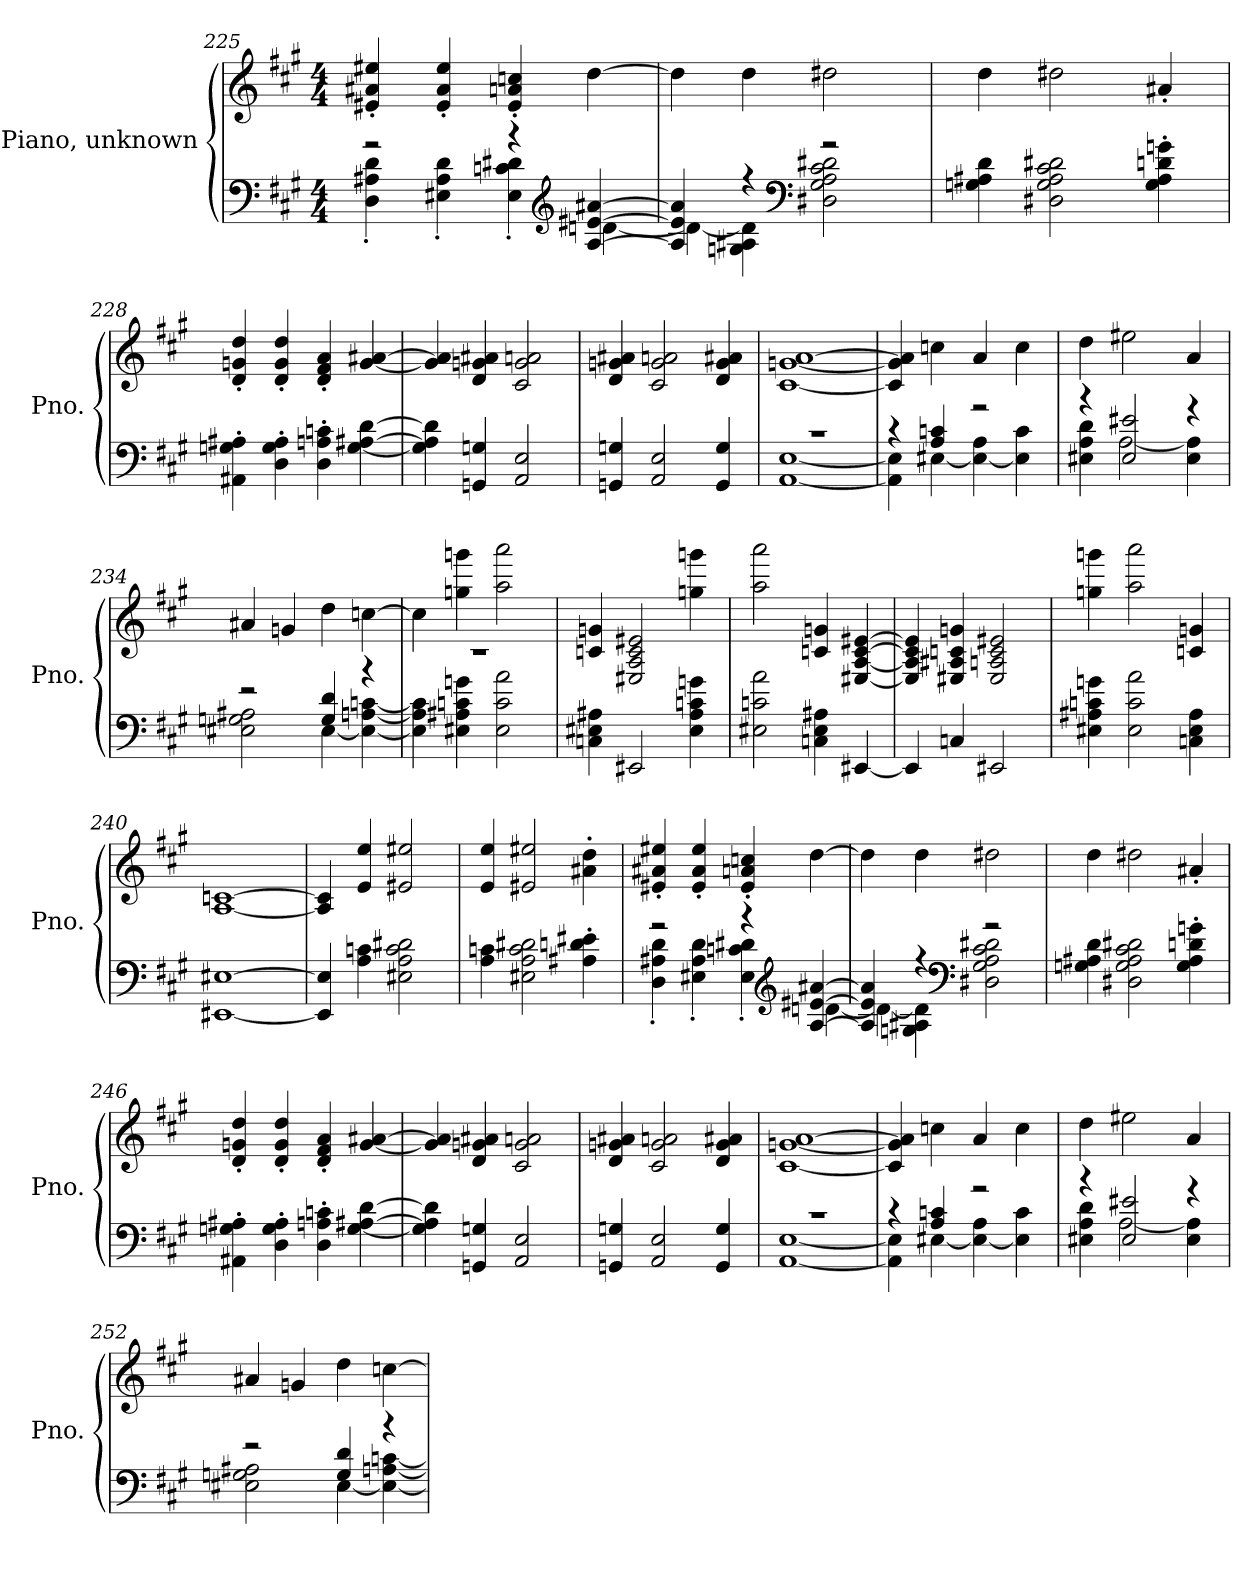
**kern	**kern
*part1	*part1
*staff2	*staff1
*I"Piano, unknown	*
*I'Pno.	*
!!LO:LB:g=z
*clefF4	*clefG2
*k[f#c#g#]	*k[f#c#g#]
*M4/4	*M4/4
=225	=225
*^	*
2r	4D\' 4A#X\' 4d\'	4e#X/' 4a#X/' 4ee#X/'
.	4E#X\' 4A#\' 4d\'	4e#/' 4a#/' 4ee#/'
4r	4E#\' 4cn\' 4d#X\'	4e#/' 4an/' 4ccn/'
*clefG2	*	*
[4A#/ [4e#X/ [4a#X/	[4dn\	[4dd\
=226	=226	=226
4A#/] 4e#/] 4a#/]	4d\_	4dd\]
4r	4Gn\ 4A#X\ 4d\]	4dd\
*clefF4	*	*
2r	2D#X\ 2G\ 2A#\ 2c#\ 2d#X\	2dd#X\
*v	*v	*
=227	=227
4Gn\ 4A#X\ 4d\	4dd\
2D#X\ 2G\ 2A#\ 2c#\ 2d#X\	2dd#X\
4G\' 4A#\' 4dn\' 4gn\'	4a#X'/
=228	=228
4AA#X\' 4Gn\' 4A#X\'	4d/' 4gn/' 4dd/'
4D\' 4G\' 4A#\'	4d/' 4g/' 4dd/'
4D\' 4An\' 4cn\'	4d/' 4f#/' 4a/'
[4G\ [4A#X\ [4d\	[4g/ [4a#X/
!!LO:PB:g=z
=229	=229
4G\] 4A#\] 4d\]	4g/] 4a#/]
4GGn/ 4Gn/	4d/ 4gn/ 4a#X/
2AA/ 2E/	2c#/ 2g/ 2an/
=230	=230
4GGn/ 4Gn/	4d/ 4gn/ 4a#X/
2AA/ 2E/	2c#/ 2g/ 2an/
4GG/ 4G/	4d/ 4g/ 4a#X/
=231	=231
*^	*
1r	[1AA [1E	[1c# [1gn [1a
=232	=232	=232
4r	4AA\] 4E\]	4c#/] 4g/] 4a/]
4A/ 4cn/	[4E#X\	4ccn\
2r	4E#\_ 4A\	4a/
.	4E#\] 4c\	4cc\
=233	=233	=233
4r	4E#X\ 4A\ 4d\	4dd\
2E#/ 2e#X/	[2A\	2ee#X\
4r	4E#\ 4A\]	4a/
=234	=234	=234
2r	2E#X\ 2Gn\ 2A#X\	4a#X/
.	.	4gn/
4G/ 4d/	[4E#\	4dd\
4r	4E#\_ [4An\ [4cn\	[4ccn\
!!LO:LB:g=z
=235	=235	=235
1r	4E#\] 4A\] 4c\]	4cc\]
.	4E#X\ 4A#X\ 4cn\ 4gn\	4ggn\ 4gggn\
.	2E#\ 2c\ 2a\	2aa\ 2aaa\
*v	*v	*
=236	=236
4Cn\ 4E#X\ 4A#X\	4cn/ 4gn/
2EE#X/	2E#X/ 2A/ 2c/ 2e#X/
4E#\ 4A#\ 4cn\ 4gn\	4ggn\ 4gggn\
=237	=237
2E#X\ 2cn\ 2a\	2aa\ 2aaa\
4Cn\ 4E#\ 4A#X\	4cn/ 4gn/
[4EE#X/	[4E#X/ [4A/ [4c/ [4e#X/
=238	=238
4EE#/]	4E#/] 4A/] 4c/] 4e#/]
4Cn/	4E#X/ 4A#X/ 4cn/ 4gn/
2EE#X/	2E#/ 2An/ 2c/ 2e#X/
=239	=239
4E#X\ 4A#X\ 4cn\ 4gn\	4ggn\ 4gggn\
2E#\ 2c\ 2a\	2aa\ 2aaa\
4Cn\ 4E#\ 4A#\	4cn/ 4gn/
=240	=240
[1EE#X [1E#X	[1A [1cn
!!LO:LB:g=z
=241	=241
4EE#/] 4E#/]	4A/] 4c/]
4A\ 4cn\	4e/ 4ee/
2E#X\ 2A\ 2c\ 2d#X\	2e#X/ 2ee#X/
=242	=242
4A\ 4cn\	4e/ 4ee/
2E#X\ 2A\ 2c\ 2d#X\	2e#X/ 2ee#X/
4A#X\' 4dn\' 4e#X\'	4a#X\' 4dd\'
=243	=243
*^	*
2r	4D\' 4A#X\' 4d\'	4e#X/' 4a#X/' 4ee#X/'
.	4E#X\' 4A#\' 4d\'	4e#/' 4a#/' 4ee#/'
4r	4E#\' 4cn\' 4d#X\'	4e#/' 4an/' 4ccn/'
*clefG2	*	*
[4A#/ [4e#X/ [4a#X/	[4dn\	[4dd\
=244	=244	=244
4A#/] 4e#/] 4a#/]	4d\_	4dd\]
4r	4Gn\ 4A#X\ 4d\]	4dd\
*clefF4	*	*
2r	2D#X\ 2G\ 2A#\ 2c#\ 2d#X\	2dd#X\
*v	*v	*
!!LO:LB:g=z
=245	=245
4Gn\ 4A#X\ 4d\	4dd\
2D#X\ 2G\ 2A#\ 2c#\ 2d#X\	2dd#X\
4G\' 4A#\' 4dn\' 4gn\'	4a#X'/
=246	=246
4AA#X\' 4Gn\' 4A#X\'	4d/' 4gn/' 4dd/'
4D\' 4G\' 4A#\'	4d/' 4g/' 4dd/'
4D\' 4An\' 4cn\'	4d/' 4f#/' 4a/'
[4G\ [4A#X\ [4d\	[4g/ [4a#X/
=247	=247
4G\] 4A#\] 4d\]	4g/] 4a#/]
4GGn/ 4Gn/	4d/ 4gn/ 4a#X/
2AA/ 2E/	2c#/ 2g/ 2an/
=248	=248
4GGn/ 4Gn/	4d/ 4gn/ 4a#X/
2AA/ 2E/	2c#/ 2g/ 2an/
4GG/ 4G/	4d/ 4g/ 4a#X/
=249	=249
*^	*
1r	[1AA [1E	[1c# [1gn [1a
!!LO:LB:g=z
=250	=250	=250
4r	4AA\] 4E\]	4c#/] 4g/] 4a/]
4A/ 4cn/	[4E#X\	4ccn\
2r	4E#\_ 4A\	4a/
.	4E#\] 4c\	4cc\
=251	=251	=251
4r	4E#X\ 4A\ 4d\	4dd\
2E#/ 2e#X/	[2A\	2ee#X\
4r	4E#\ 4A\]	4a/
=252	=252	=252
2r	2E#X\ 2Gn\ 2A#X\	4a#X/
.	.	4gn/
4G/ 4d/	[4E#\	4dd\
4r	4E#\_ [4An\ [4cn\	[4ccn\
*v	*v	*
=	=
*-	*-
